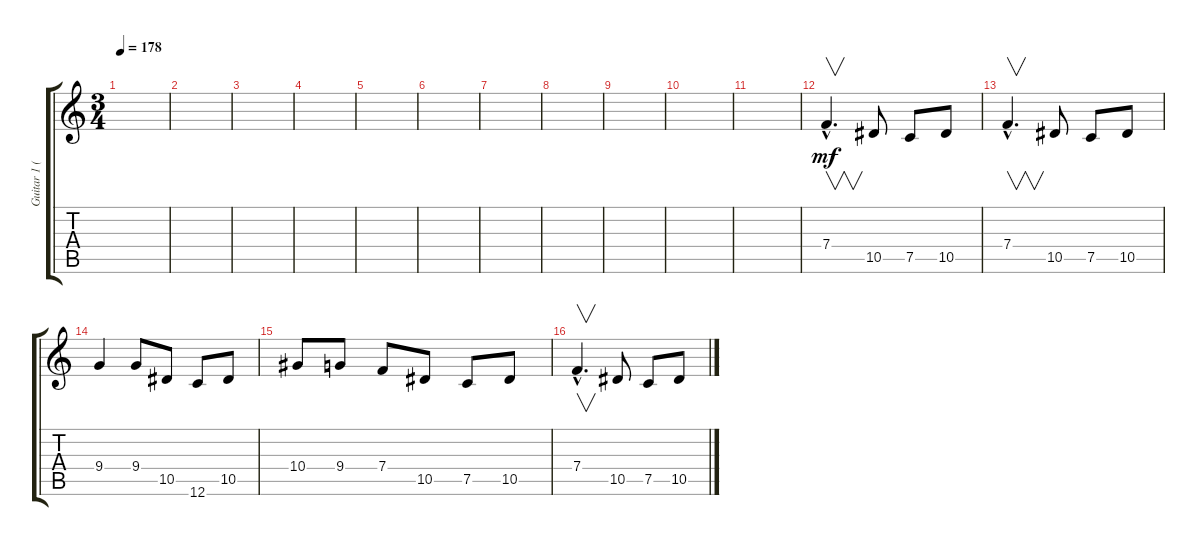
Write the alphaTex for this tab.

\track ("Guitar 1 (Lead)" "Guitar 1 (") {instrument distortionguitar}
\staff {score tabs}
\tuning (C4 G3 Eb3 Bb2 F2 C2) {hide}
\ts (3 4)
\tempo 178
\clef g2
\ks c
|
|
|
|
|
|
|
|
|
|
|
7.4{hac}.4{v d dy mf} 10.5.8 7.5.8 10.5.8 |
7.4{hac}.4{v d} 10.5.8 7.5.8 10.5.8 |
9.4.4 9.4.8 10.5.8 12.6.8 10.5.8 |
10.4.8 9.4.8 7.4.8 10.5.8 7.5.8 10.5.8 |
7.4{hac}.4{v d} 10.5.8 7.5.8 10.5.8
